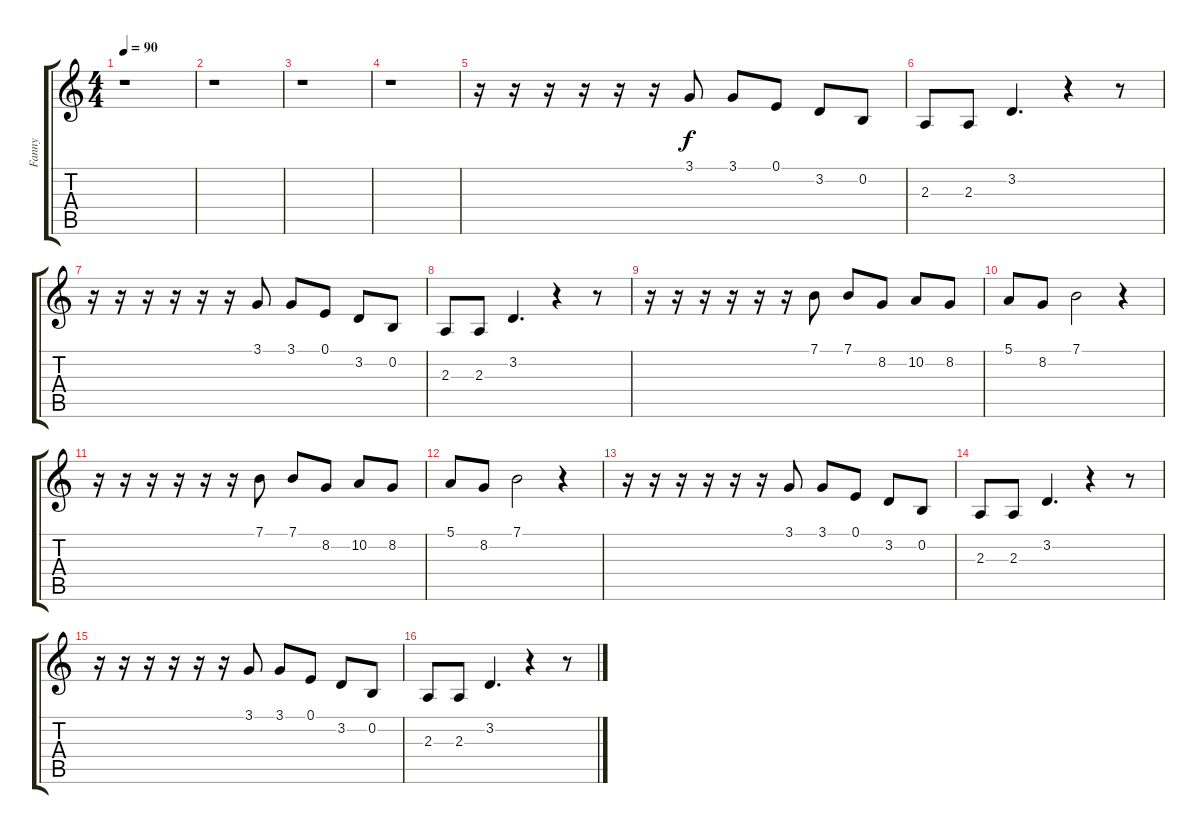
\track ("Fanny" "Fanny") {instrument viola}
\staff {score tabs}
\tuning (E4 B3 G3 D3 A2 E2) {hide}
\ts (4 4)
\tempo 90
\clef g2
\ks c
r.1{dy f instrument viola} |
r.1 |
r.1 |
r.1 |
r.16 r.16 r.16 r.16 r.16 r.16 3.1.8 3.1.8 0.1.8 3.2.8 0.2.8 |
2.3.8 2.3.8 3.2.4{d} r.4 r.8 |
r.16 r.16 r.16 r.16 r.16 r.16 3.1.8 3.1.8 0.1.8 3.2.8 0.2.8 |
2.3.8 2.3.8 3.2.4{d} r.4 r.8 |
r.16 r.16 r.16 r.16 r.16 r.16 7.1.8 7.1.8 8.2.8 10.2.8 8.2.8 |
5.1.8 8.2.8 7.1.2 r.4 |
r.16 r.16 r.16 r.16 r.16 r.16 7.1.8 7.1.8 8.2.8 10.2.8 8.2.8 |
5.1.8 8.2.8 7.1.2 r.4 |
r.16 r.16 r.16 r.16 r.16 r.16 3.1.8 3.1.8 0.1.8 3.2.8 0.2.8 |
2.3.8 2.3.8 3.2.4{d} r.4 r.8 |
r.16 r.16 r.16 r.16 r.16 r.16 3.1.8 3.1.8 0.1.8 3.2.8 0.2.8 |
2.3.8 2.3.8 3.2.4{d} r.4 r.8
